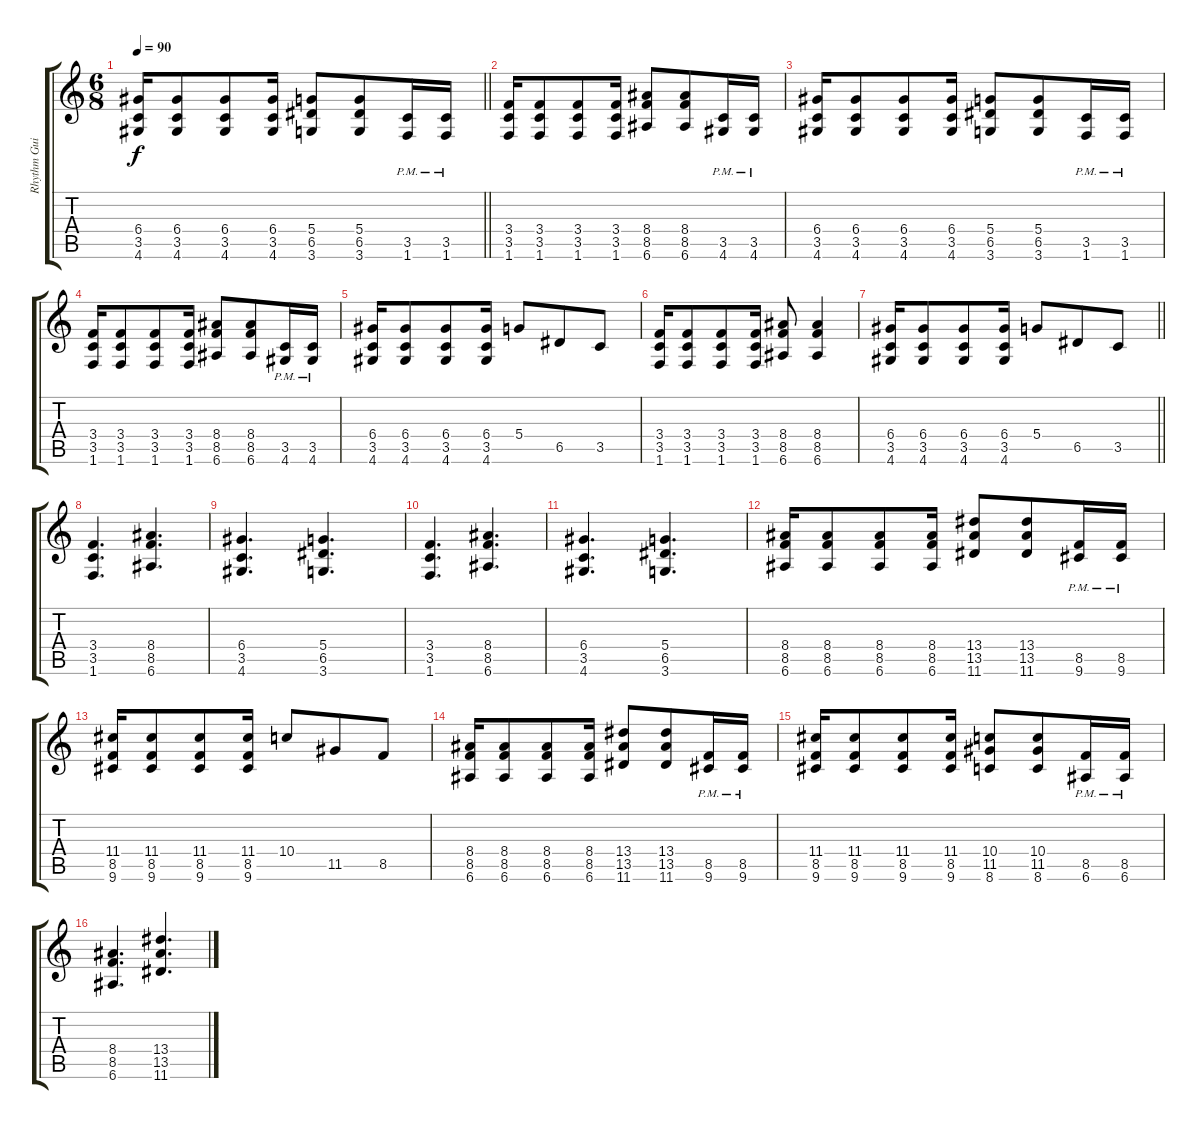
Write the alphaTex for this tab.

\track ("Rhythm Guitar" "Rhythm Gui") {instrument electricguitarjazz}
\staff {score tabs}
\tuning (E4 B3 G3 D3 A2 E2) {hide}
\ts (6 8)
\section ("" "")
\tempo 90
\clef g2
\barLineRight lightlight
\ks c
(6.4 3.5 4.6).16{dy f} (6.4 3.5 4.6).8 (6.4 3.5 4.6).8 (6.4 3.5 4.6).16 (5.4 6.5 3.6).8 (5.4 6.5 3.6).8 (3.5{pm} 1.6{pm}).16 (3.5{pm} 1.6{pm}).16 |
(3.4 3.5 1.6).16 (3.4 3.5 1.6).8 (3.4 3.5 1.6).8 (3.4 3.5 1.6).16 (8.4 8.5 6.6).8 (8.4 8.5 6.6).8 (3.5{pm} 4.6{pm}).16 (3.5{pm} 4.6{pm}).16 |
(6.4 3.5 4.6).16 (6.4 3.5 4.6).8 (6.4 3.5 4.6).8 (6.4 3.5 4.6).16 (5.4 6.5 3.6).8 (5.4 6.5 3.6).8 (3.5{pm} 1.6{pm}).16 (3.5{pm} 1.6{pm}).16 |
(3.4 3.5 1.6).16 (3.4 3.5 1.6).8 (3.4 3.5 1.6).8 (3.4 3.5 1.6).16 (8.4 8.5 6.6).8 (8.4 8.5 6.6).8 (3.5{pm} 4.6{pm}).16 (3.5{pm} 4.6{pm}).16 |
(6.4 3.5 4.6).16 (6.4 3.5 4.6).8 (6.4 3.5 4.6).8 (6.4 3.5 4.6).16 5.4.8 6.5.8 3.5.8 |
(3.4 3.5 1.6).16 (3.4 3.5 1.6).8 (3.4 3.5 1.6).8 (3.4 3.5 1.6).16 (8.4 8.5 6.6).8 (8.4 8.5 6.6).4 |
\barLineRight lightlight
(6.4 3.5 4.6).16 (6.4 3.5 4.6).8 (6.4 3.5 4.6).8 (6.4 3.5 4.6).16 5.4.8 6.5.8 3.5.8 |
(3.4 3.5 1.6).4{d} (8.4 8.5 6.6).4{d} |
(6.4 3.5 4.6).4{d} (5.4 6.5 3.6).4{d} |
(3.4 3.5 1.6).4{d} (8.4 8.5 6.6).4{d} |
(6.4 3.5 4.6).4{d} (5.4 6.5 3.6).4{d} |
(8.4 8.5 6.6).16 (8.4 8.5 6.6).8 (8.4 8.5 6.6).8 (8.4 8.5 6.6).16 (13.4 13.5 11.6).8 (13.4 13.5 11.6).8 (8.5{pm} 9.6{pm}).16 (8.5{pm} 9.6{pm}).16 |
(11.4 8.5 9.6).16 (11.4 8.5 9.6).8 (11.4 8.5 9.6).8 (11.4 8.5 9.6).16 10.4.8 11.5.8 8.5.8 |
(8.4 8.5 6.6).16 (8.4 8.5 6.6).8 (8.4 8.5 6.6).8 (8.4 8.5 6.6).16 (13.4 13.5 11.6).8 (13.4 13.5 11.6).8 (8.5{pm} 9.6{pm}).16 (8.5{pm} 9.6{pm}).16 |
(11.4 8.5 9.6).16 (11.4 8.5 9.6).8 (11.4 8.5 9.6).8 (11.4 8.5 9.6).16 (10.4 11.5 8.6).8 (10.4 11.5 8.6).8 (8.5{pm} 6.6{pm}).16 (8.5{pm} 6.6{pm}).16 |
(8.4 8.5 6.6).4{d} (13.4 13.5 11.6).4{d}
